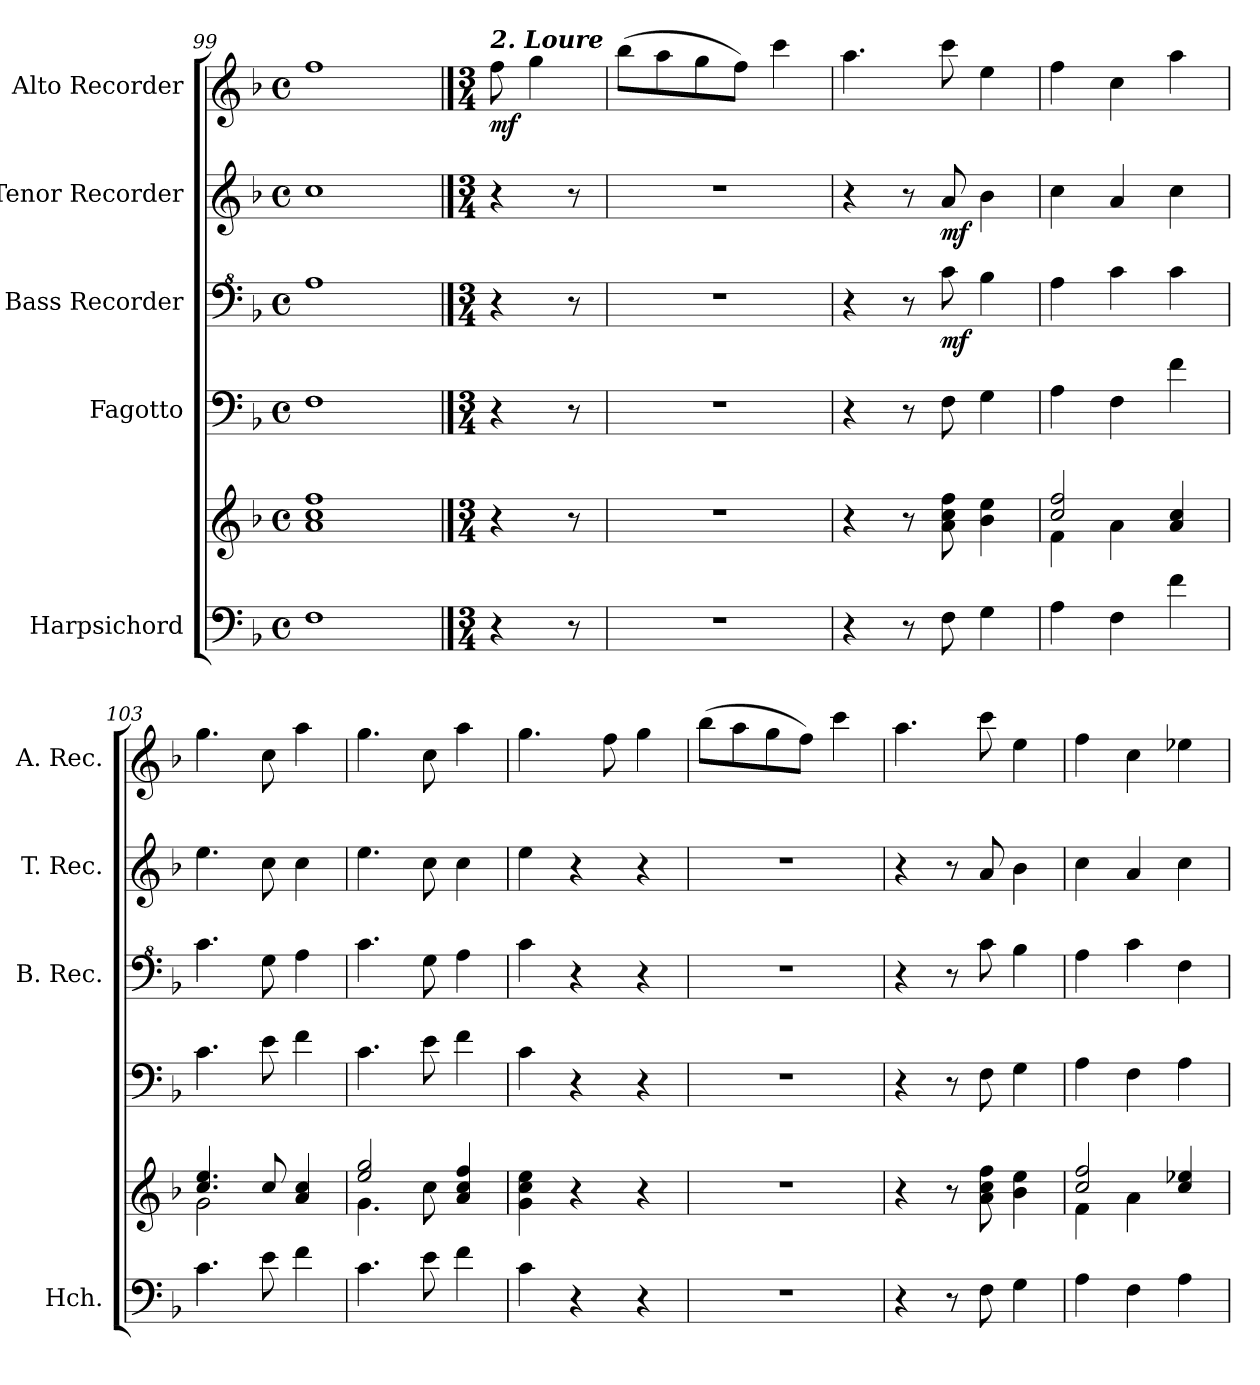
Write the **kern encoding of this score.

**kern	**kern	**kern	**kern	**dynam	**kern	**dynam	**kern	**dynam
*part5	*part5	*part4	*part3	*part3	*part2	*part2	*part1	*part1
*staff6	*staff5	*staff4	*staff3	*staff3	*staff2	*staff2	*staff1	*staff1
*I"Harpsichord	*	*I"Fagotto	*I"Bass Recorder	*	*I"Tenor Recorder	*	*I"Alto Recorder	*
*I'Hch.	*	*	*I'B. Rec.	*	*I'T. Rec.	*	*I'A. Rec.	*
*clefF4	*clefG2	*clefF4	*clefF^4	*	*clefG2	*	*clefG2	*
*k[b-]	*k[b-]	*k[b-]	*k[b-]	*	*k[b-]	*	*k[b-]	*
*M4/4	*M4/4	*M4/4	*M4/4	*	*M4/4	*	*M4/4	*
*met(c)	*met(c)	*met(c)	*met(c)	*	*met(c)	*	*met(c)	*
=99	=99	=99	=99	=99	=99	=99	=99	=99
1F	1a 1cc 1ff	1F	1a	.	1cc	.	1ff	.
!!LO:LB:g=z
==99X2	==99X2	==99X2	==99X2	==99X2	==99X2	==99X2	==99X2	==99X2
*M3/4	*M3/4	*M3/4	*M3/4	*	*M3/4	*	*M3/4	*
!	!	!	!	!	!	!	!LO:TX:a:Bi:t=2. Loure	!
!	!	!	!	!	!	!	!	!LO:DY:b
4r	4r	4r	4r	.	4r	.	8ff\	mf
.	.	.	.	.	.	.	4gg\	.
8r	8r	8r	8r	.	8r	.	.	.
=100	=100	=100	=100	=100	=100	=100	=100	=100
2.r	2.r	2.r	2.r	.	2.r	.	(>8bb-\L	.
.	.	.	.	.	.	.	8aa\	.
.	.	.	.	.	.	.	8gg\	.
.	.	.	.	.	.	.	8ff\J)	.
.	.	.	.	.	.	.	4ccc\	.
=101	=101	=101	=101	=101	=101	=101	=101	=101
4r	4r	4r	4r	.	4r	.	4.aa\	.
8r	8r	8r	8r	.	8r	.	.	.
!	!	!	!	!LO:DY:b	!	!LO:DY:b	!	!
8F\	8a\ 8cc\ 8ff\	8F\	8cc\	mf	8a/	mf	8ccc\	.
4G\	4b-\ 4ee\	4G\	4b-\	.	4b-\	.	4ee\	.
=102	=102	=102	=102	=102	=102	=102	=102	=102
*	*^	*	*	*	*	*	*	*
4A\	2cc/ 2ff/	4f\	4A\	4a\	.	4cc\	.	4ff\	.
4F\	.	4a\	4F\	4cc\	.	4a/	.	4cc\	.
4f\	4a/ 4cc/	4ryy	4f\	4cc\	.	4cc\	.	4aa\	.
=103	=103	=103	=103	=103	=103	=103	=103	=103	=103
4.c\	4.cc/ 4.ee/	2g\	4.c\	4.cc\	.	4.ee\	.	4.gg\	.
8e\	8cc/	.	8e\	8g\	.	8cc\	.	8cc\	.
4f\	4a/ 4cc/	4ryy	4f\	4a\	.	4cc\	.	4aa\	.
=104	=104	=104	=104	=104	=104	=104	=104	=104	=104
4.c\	2ee/ 2gg/	4.g\	4.c\	4.cc\	.	4.ee\	.	4.gg\	.
8e\	.	8cc\	8e\	8g\	.	8cc\	.	8cc\	.
4f\	4a/ 4cc/ 4ff/	4ryy	4f\	4a\	.	4cc\	.	4aa\	.
*	*v	*v	*	*	*	*	*	*	*
=105	=105	=105	=105	=105	=105	=105	=105	=105
4c\	4g\ 4cc\ 4ee\	4c\	4cc\	.	4ee\	.	4.gg\	.
4r	4r	4r	4r	.	4r	.	.	.
.	.	.	.	.	.	.	8ff\	.
4r	4r	4r	4r	.	4r	.	4gg\	.
=106	=106	=106	=106	=106	=106	=106	=106	=106
2.r	2.r	2.r	2.r	.	2.r	.	(>8bb-\L	.
.	.	.	.	.	.	.	8aa\	.
.	.	.	.	.	.	.	8gg\	.
.	.	.	.	.	.	.	8ff\J)	.
.	.	.	.	.	.	.	4ccc\	.
=107	=107	=107	=107	=107	=107	=107	=107	=107
4r	4r	4r	4r	.	4r	.	4.aa\	.
8r	8r	8r	8r	.	8r	.	.	.
8F\	8a\ 8cc\ 8ff\	8F\	8cc\	.	8a/	.	8ccc\	.
4G\	4b-\ 4ee\	4G\	4b-\	.	4b-\	.	4ee\	.
=108	=108	=108	=108	=108	=108	=108	=108	=108
*	*^	*	*	*	*	*	*	*
4A\	2cc/ 2ff/	4f\	4A\	4a\	.	4cc\	.	4ff\	.
4F\	.	4a\	4F\	4cc\	.	4a/	.	4cc\	.
4A\	4cc/ 4ee-X/	4ryy	4A\	4f\	.	4cc\	.	4ee-X\	.
*	*v	*v	*	*	*	*	*	*	*
=	=	=	=	=	=	=	=	=
*-	*-	*-	*-	*-	*-	*-	*-	*-
